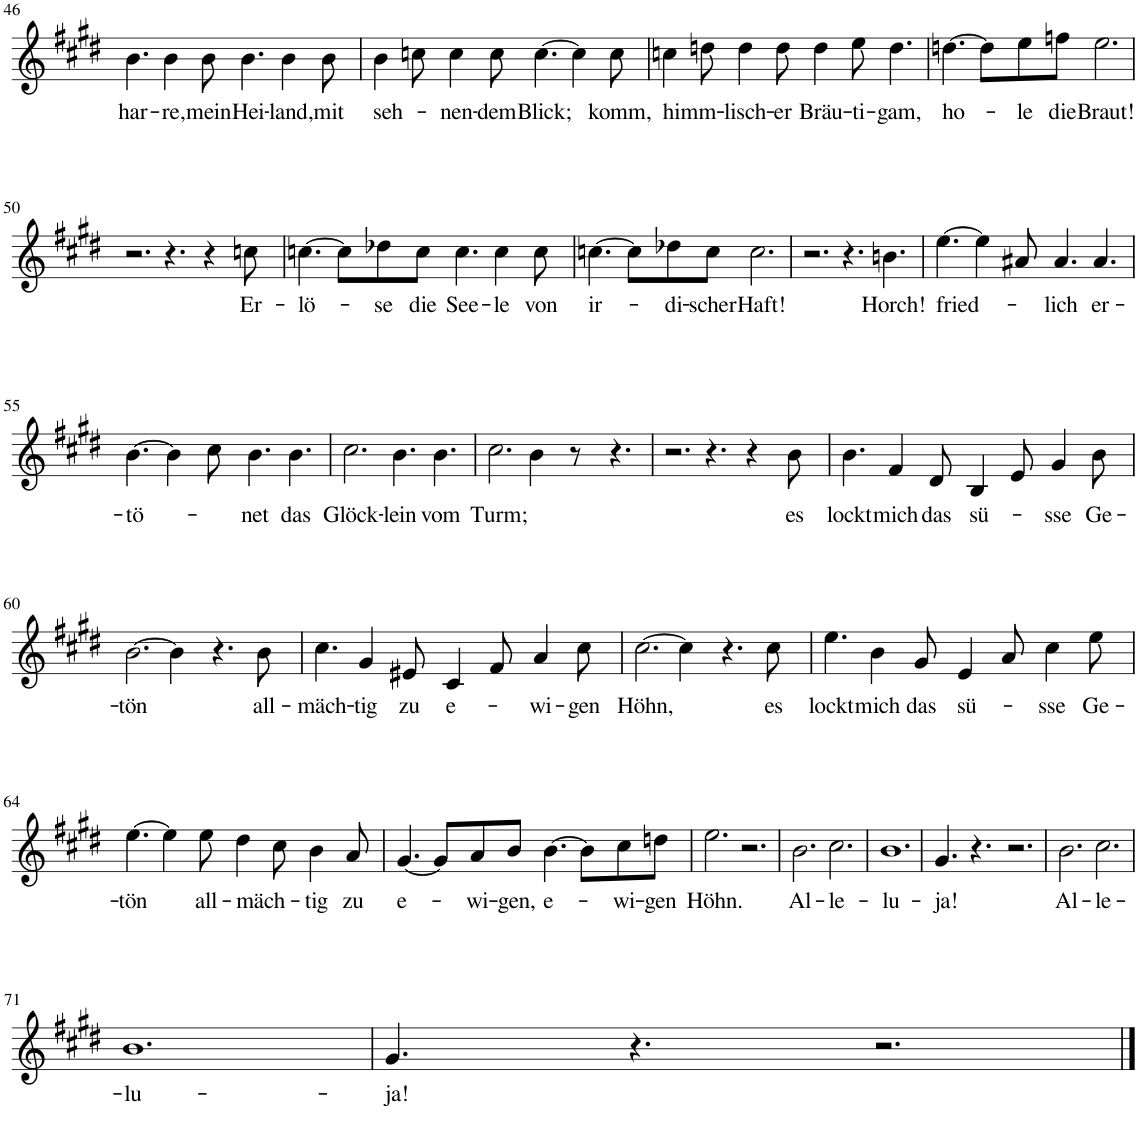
**kern	**text
*part1	*part1
*staff1	*staff1
*I"Piano	*
*I'Pno	*
!!LO:PB:g=z
*clefG2	*
*k[f#c#g#d#]	*
*M12/8	*
=46	=46
!	!LO:LY:b
4.b\	har-
!	!LO:LY:b
4b\	-re,
!	!LO:LY:b
8b\	mein
!	!LO:LY:b
4.b\	Hei-
!	!LO:LY:b
4b\	-land,
!	!LO:LY:b
8b\	mit
=47	=47
!	!LO:LY:b
4b\	seh-
8ccn\	.
!	!LO:LY:b
4cc\	-nen-
!	!LO:LY:b
8cc\	-dem
!	!LO:LY:b
[4.cc\	Blick;
4cc\]	.
!	!LO:LY:b
8cc\	komm,
=48	=48
!	!LO:LY:b
4ccn\	himm-
8ddn\	.
!	!LO:LY:b
4dd\	-lisch-
!	!LO:LY:b
8dd\	-er
!	!LO:LY:b
4dd\	Bräu-
!	!LO:LY:b
8ee\	-ti-
!	!LO:LY:b
4.dd\	-gam,
=49	=49
!	!LO:LY:b
[4.ddn\	ho-
8dd\L]	.
!	!LO:LY:b
8ee\	-le
!	!LO:LY:b
8ffn\J	die
!	!LO:LY:b
2.ee\	Braut!
!!LO:LB:g=z
=50	=50
2.r	.
4.r	.
4r	.
!	!LO:LY:b
8ccn\	Er-
=51	=51
!	!LO:LY:b
[4.ccn\	-lö-
8cc\L]	.
!	!LO:LY:b
8dd-X\	-se
!	!LO:LY:b
8cc\J	die
!	!LO:LY:b
4.cc\	See-
!	!LO:LY:b
4cc\	-le
!	!LO:LY:b
8cc\	von
=52	=52
!	!LO:LY:b
[4.ccn\	ir-
8cc\L]	.
!	!LO:LY:b
8dd-X\	-di-
!	!LO:LY:b
8cc\J	-scher
!	!LO:LY:b
2.cc\	Haft!
=53	=53
2.r	.
4.r	.
!	!LO:LY:b
4.bn\	Horch!
=54	=54
!	!LO:LY:b
[4.ee\	fried-
4ee\]	.
8a#X/	.
!	!LO:LY:b
4.a#/	-lich
!	!LO:LY:b
4.a#/	er-
!!LO:LB:g=z
=55	=55
!	!LO:LY:b
[4.b\	-tö-
4b\]	.
8cc#\	.
!	!LO:LY:b
4.b\	-net
!	!LO:LY:b
4.b\	das
=56	=56
!	!LO:LY:b
2.cc#\	Glöck-
!	!LO:LY:b
4.b\	-lein
!	!LO:LY:b
4.b\	vom
=57	=57
!	!LO:LY:b
2.cc#\	Turm;
4b\	.
8r	.
4.r	.
=58	=58
2.r	.
4.r	.
4r	.
!	!LO:LY:b
8b\	es
=59	=59
!	!LO:LY:b
4.b\	lockt
!	!LO:LY:b
4f#/	mich
!	!LO:LY:b
8d#/	das
!	!LO:LY:b
4B/	sü-
8e/	.
!	!LO:LY:b
4g#/	-sse
!	!LO:LY:b
8b\	Ge-
!!LO:LB:g=z
=60	=60
!	!LO:LY:b
[2.b\	-tön
4b\]	.
4.r	.
!	!LO:LY:b
8b\	all-
=61	=61
!	!LO:LY:b
4.cc#\	-mäch-
!	!LO:LY:b
4g#/	-tig
!	!LO:LY:b
8e#X/	zu
!	!LO:LY:b
4c#/	e-
8f#/	.
!	!LO:LY:b
4a/	-wi-
!	!LO:LY:b
8cc#\	-gen
=62	=62
!	!LO:LY:b
[2.cc#\	Höhn,
4cc#\]	.
4.r	.
!	!LO:LY:b
8cc#\	es
=63	=63
!	!LO:LY:b
4.ee\	lockt
!	!LO:LY:b
4b\	mich
!	!LO:LY:b
8g#/	das
!	!LO:LY:b
4e/	sü-
8a/	.
!	!LO:LY:b
4cc#\	-sse
!	!LO:LY:b
8ee\	Ge-
!!LO:LB:g=z
=64	=64
!	!LO:LY:b
[4.ee\	tön
4ee\]	.
!	!LO:LY:b
8ee\	all-
!	!LO:LY:b
4dd#\	-mäch-
8cc#\	.
!	!LO:LY:b
4b\	-tig
!	!LO:LY:b
8a/	zu
=65	=65
!	!LO:LY:b
[4.g#/	e-
8g#/L]	.
!	!LO:LY:b
8a/	-wi-
!	!LO:LY:b
8b/J	-gen,
!	!LO:LY:b
[4.b\	e-
8b\L]	.
!	!LO:LY:b
8cc#\	-wi-
!	!LO:LY:b
8ddn\J	-gen
=66	=66
!	!LO:LY:b
2.ee\	Höhn.
2.r	.
=67	=67
!	!LO:LY:b
2.b\	Al-
!	!LO:LY:b
2.cc#\	-le-
=68	=68
!	!LO:LY:b
1.b	-lu-
=69	=69
!	!LO:LY:b
4.g#/	-ja!
4.r	.
2.r	.
=70	=70
!	!LO:LY:b
2.b\	Al-
!	!LO:LY:b
2.cc#\	-le-
!!LO:LB:g=z
=71	=71
!	!LO:LY:b
1.b	-lu-
=72	=72
!	!LO:LY:b
4.g#/	-ja!
4.r	.
2.r	.
==	==
*-	*-
